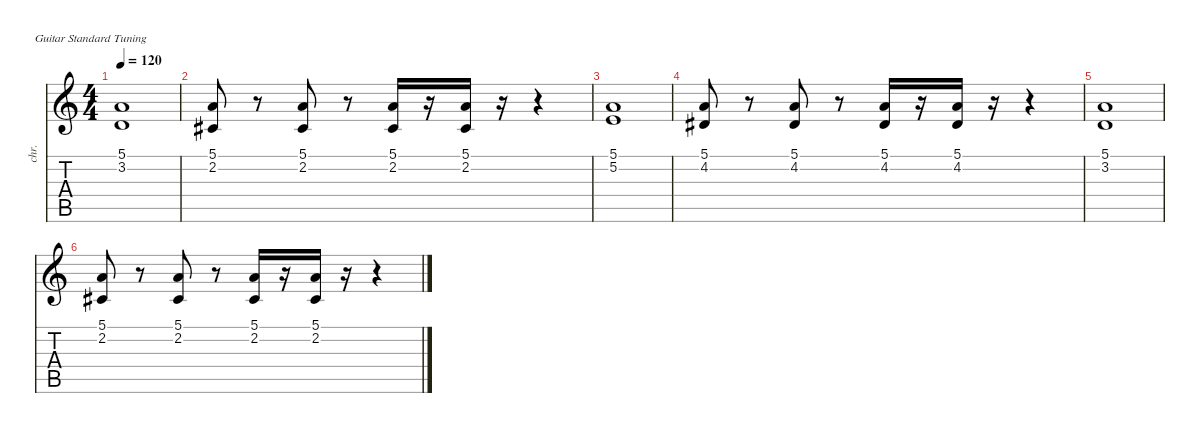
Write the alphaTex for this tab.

\defaultSystemsLayout 4
\hideDynamics
\bracketExtendMode nobrackets
\otherSystemsTrackNameOrientation horizontal
\track ("Backing" "chr.") {instrument choiraahs}
\staff {score tabs}
\tuning (E4 B3 G3 D3 A2 E2)
\ts (4 4)
\tempo 120
\clef g2
\ks c
(5.1 3.2).1{dy f} |
(5.1 2.2{acc #}).8 r.8 (5.1 2.2{acc #}).8 r.8 (5.1 2.2{acc #}).16 r.16 (5.1 2.2{acc #}).16 r.16 r.4 |
(5.1 5.2).1{dy fff} |
(5.1 4.2{acc #}).8{dy f} r.8 (5.1 4.2{acc #}).8 r.8 (5.1 4.2{acc #}).16 r.16 (5.1 4.2{acc #}).16 r.16 r.4 |
(5.1 3.2).1 |
(5.1 2.2{acc #}).8 r.8 (5.1 2.2{acc #}).8 r.8 (5.1 2.2{acc #}).16 r.16 (5.1 2.2{acc #}).16 r.16 r.4
